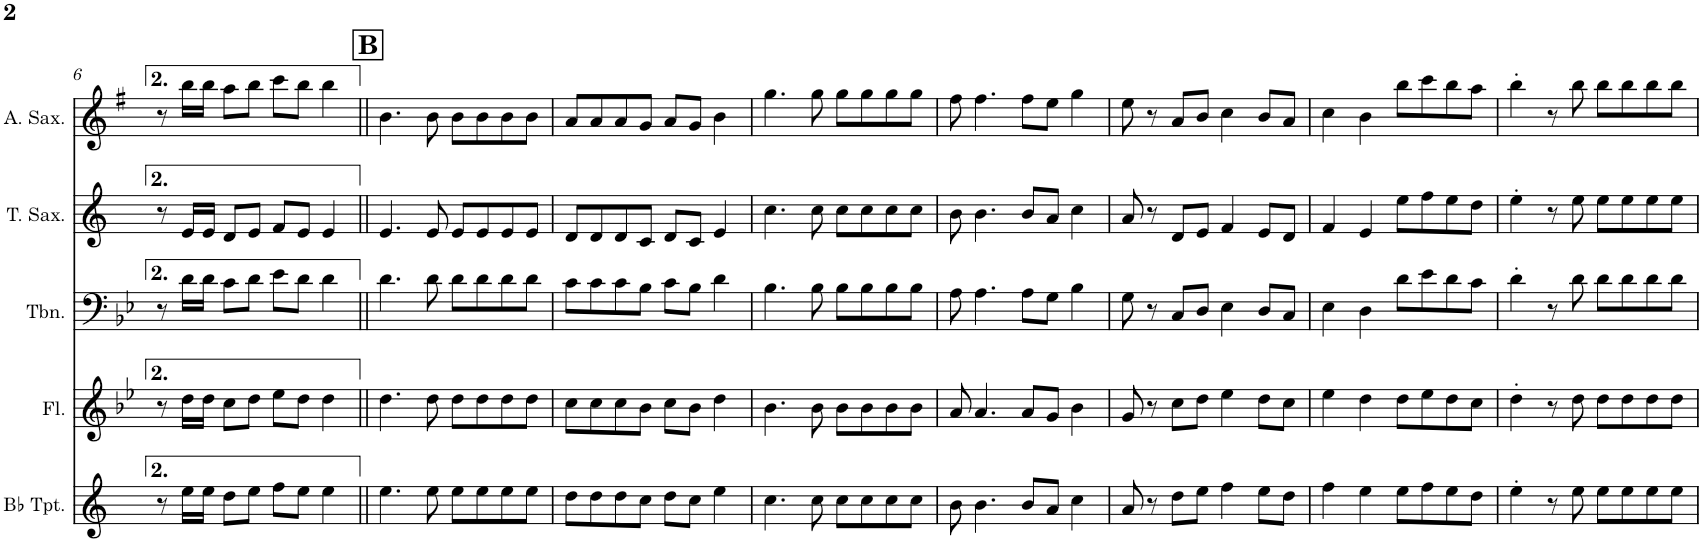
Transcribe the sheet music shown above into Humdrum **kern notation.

**kern	**kern	**kern	**kern	**kern
*part5	*part4	*part3	*part2	*part1
*staff5	*staff4	*staff3	*staff2	*staff1
*I"Bb Trumpet	*I"Flute	*I"Trombone	*I"Tenor Saxophone	*I"Alto Saxophone
*I'Bb Tpt.	*I'Fl.	*I'Tbn.	*I'T. Sax.	*I'A. Sax.
!!LO:PB:g=z
*clefG2	*clefG2	*clefF4	*clefG2	*clefG2
*Trd1c2	*	*	*Trd8c14	*Trd5c9
*k[]	*k[b-e-]	*k[b-e-]	*k[]	*k[f#]
*M4/4	*M4/4	*M4/4	*M4/4	*M4/4
=6	=6	=6	=6	=6
8r	8r	8r	8r	8r
16ee\LL	16dd\LL	16d\LL	16e/LL	16bb\LL
16ee\JJ	16dd\JJ	16d\JJ	16e/JJ	16bb\JJ
8dd\L	8cc\L	8c\L	8d/L	8aa\L
8ee\J	8dd\J	8d\J	8e/J	8bb\J
8ff\L	8ee-\L	8e-\L	8f/L	8ccc\L
8ee\J	8dd\J	8d\J	8e/J	8bb\J
4ee\	4dd\	4d\	4e/	4bb\
!!LO:REH:place=s1:a:B:cj:fs=14:t=B
=7||	=7||	=7||	=7||	=7||
4.ee\	4.dd\	4.d\	4.e/	4.b\
8ee\	8dd\	8d\	8e/	8b\
8ee\L	8dd\L	8d\L	8e/L	8b\L
8ee\	8dd\	8d\	8e/	8b\
8ee\	8dd\	8d\	8e/	8b\
8ee\J	8dd\J	8d\J	8e/J	8b\J
=8	=8	=8	=8	=8
8dd\L	8cc\L	8c\L	8d/L	8a/L
8dd\	8cc\	8c\	8d/	8a/
8dd\	8cc\	8c\	8d/	8a/
8cc\J	8b-\J	8B-\J	8c/J	8g/J
8dd\L	8cc\L	8c\L	8d/L	8a/L
8cc\J	8b-\J	8B-\J	8c/J	8g/J
4ee\	4dd\	4d\	4e/	4b\
=9	=9	=9	=9	=9
4.cc\	4.b-\	4.B-\	4.cc\	4.gg\
8cc\	8b-\	8B-\	8cc\	8gg\
8cc\L	8b-\L	8B-\L	8cc\L	8gg\L
8cc\	8b-\	8B-\	8cc\	8gg\
8cc\	8b-\	8B-\	8cc\	8gg\
8cc\J	8b-\J	8B-\J	8cc\J	8gg\J
=10	=10	=10	=10	=10
8b\	8a/	8A\	8b\	8ff#\
4.b\	4.a/	4.A\	4.b\	4.ff#\
8b/L	8a/L	8A\L	8b/L	8ff#\L
8a/J	8g/J	8G\J	8a/J	8ee\J
4cc\	4b-\	4B-\	4cc\	4gg\
=11	=11	=11	=11	=11
8a/	8g/	8G\	8a/	8ee\
8r	8r	8r	8r	8r
8dd\L	8cc\L	8C/L	8d/L	8a/L
8ee\J	8dd\J	8D/J	8e/J	8b/J
4ff\	4ee-\	4E-\	4f/	4cc\
8ee\L	8dd\L	8D/L	8e/L	8b/L
8dd\J	8cc\J	8C/J	8d/J	8a/J
=12	=12	=12	=12	=12
4ff\	4ee-\	4E-\	4f/	4cc\
4ee\	4dd\	4D\	4e/	4b\
8ee\L	8dd\L	8d\L	8ee\L	8bb\L
8ff\	8ee-\	8e-\	8ff\	8ccc\
8ee\	8dd\	8d\	8ee\	8bb\
8dd\J	8cc\J	8c\J	8dd\J	8aa\J
=13	=13	=13	=13	=13
4ee'\	4dd'\	4d'\	4ee'\	4bb'\
8r	8r	8r	8r	8r
8ee\	8dd\	8d\	8ee\	8bb\
8ee\L	8dd\L	8d\L	8ee\L	8bb\L
8ee\	8dd\	8d\	8ee\	8bb\
8ee\	8dd\	8d\	8ee\	8bb\
8ee\J	8dd\J	8d\J	8ee\J	8bb\J
=	=	=	=	=
*-	*-	*-	*-	*-
